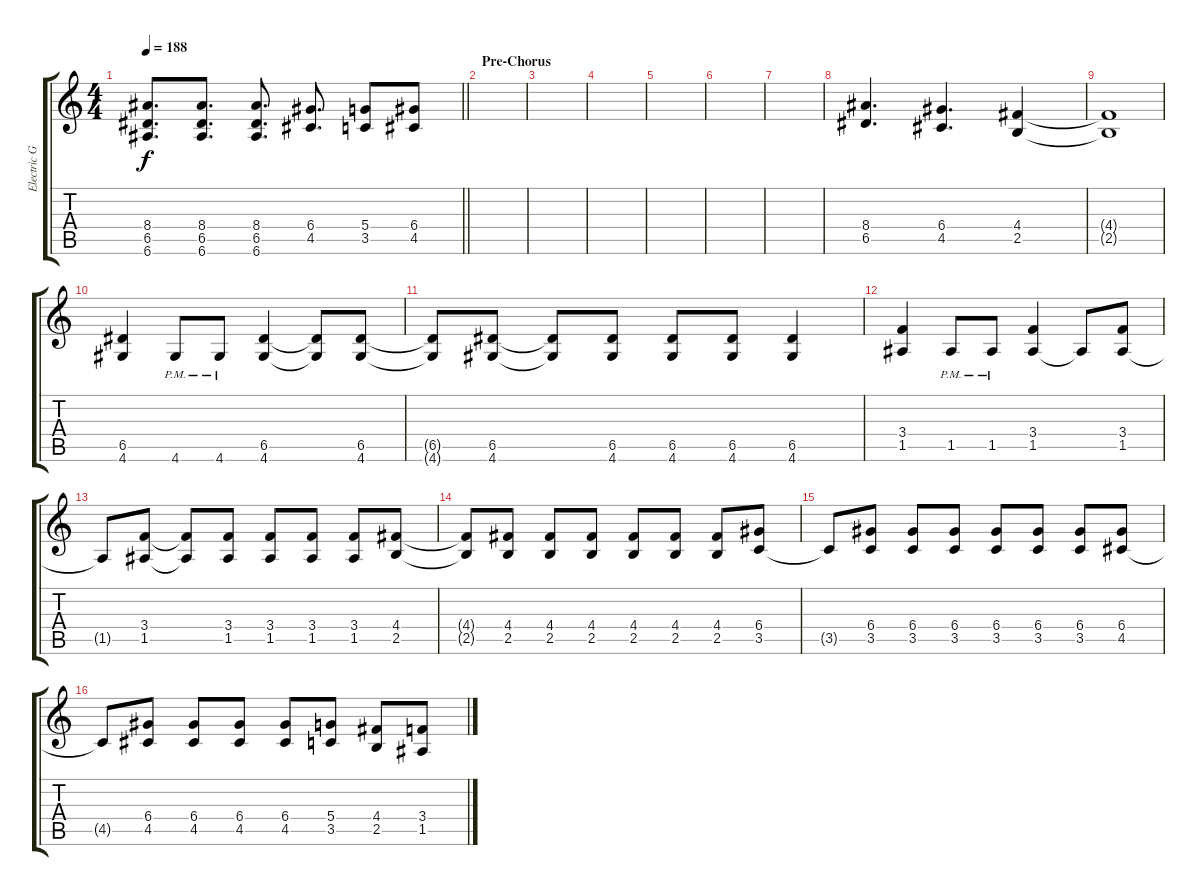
\track ("Electric Guitar" "Electric G") {instrument distortionguitar}
\staff {score tabs}
\tuning (E4 B3 G3 D3 A2 E2) {hide}
\ts (4 4)
\tempo 188
\clef g2
\barLineRight lightlight
\ks c
(8.4 6.5 6.6).8{d dy f} (8.4 6.5 6.6).8{d} (8.4 6.5 6.6).8{d} (6.4 4.5).8{d} (5.4 3.5).8 (6.4 4.5).8 |
\section ("" "Pre-Chorus")
|
|
|
|
|
|
(8.4 6.5).4{d} (6.4 4.5).4{d} (4.4 2.5).4 |
(4.4{t} 2.5{t}).1 |
(6.5 4.6).4 4.6{pm}.8 4.6{pm}.8 (6.5 4.6).4 (6.5{t} 4.6{t}).8 (6.5 4.6).8 |
(6.5{t} 4.6{t}).8 (6.5 4.6).8 (6.5{t} 4.6{t}).8 (6.5 4.6).8 (6.5 4.6).8 (6.5 4.6).8 (6.5 4.6).4 |
(3.4 1.5).4 1.5{pm}.8 1.5{pm}.8 (3.4 1.5).4 1.5{t}.8 (3.4 1.5).8 |
1.5{t}.8 (3.4 1.5).8 (3.4{t} 1.5{t}).8 (3.4 1.5).8 (3.4 1.5).8 (3.4 1.5).8 (3.4 1.5).8 (4.4 2.5).8 |
(4.4{t} 2.5{t}).8 (4.4 2.5).8 (4.4 2.5).8 (4.4 2.5).8 (4.4 2.5).8 (4.4 2.5).8 (4.4 2.5).8 (6.4 3.5).8 |
3.5{t}.8 (6.4 3.5).8 (6.4 3.5).8 (6.4 3.5).8 (6.4 3.5).8 (6.4 3.5).8 (6.4 3.5).8 (6.4 4.5).8 |
4.5{t}.8 (6.4 4.5).8 (6.4 4.5).8 (6.4 4.5).8 (6.4 4.5).8 (5.4 3.5).8 (4.4 2.5).8 (3.4 1.5).8
